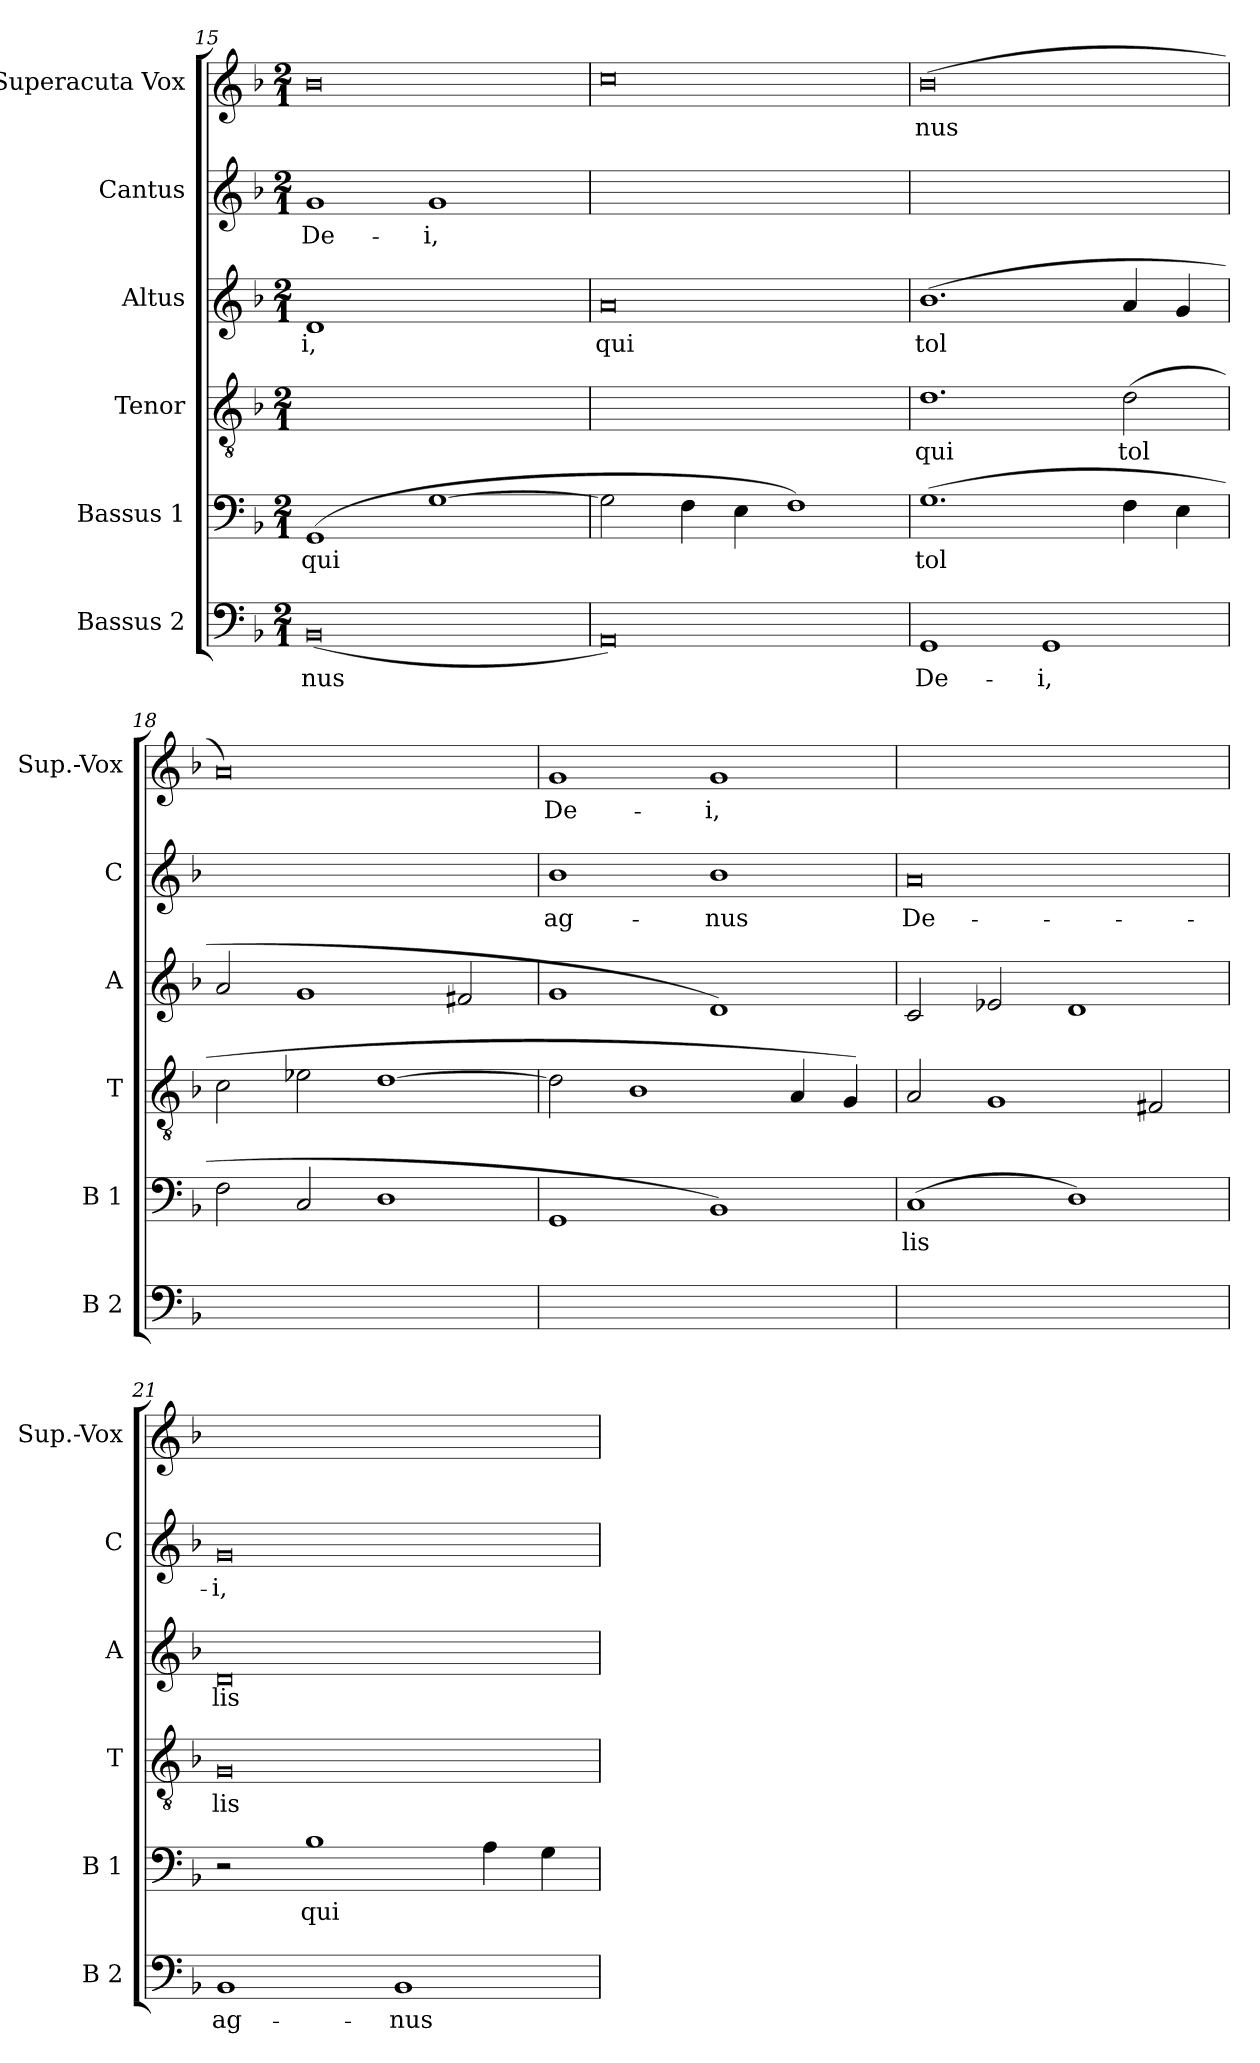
**kern	**text	**kern	**text	**kern	**text	**kern	**text	**kern	**text	**kern	**text
*part6	*part6	*part5	*part5	*part4	*part4	*part3	*part3	*part2	*part2	*part1	*part1
*staff6	*staff6	*staff5	*staff5	*staff4	*staff4	*staff3	*staff3	*staff2	*staff2	*staff1	*staff1
*I"Bassus 2	*	*I"Bassus 1	*	*I"Tenor	*	*I"Altus	*	*I"Cantus	*	*I"Superacuta Vox	*
*I'B 2	*	*I'B 1	*	*I'T	*	*I'A	*	*I'C	*	*I'Sup.-Vox	*
*clefF4	*	*clefF4	*	*clefGv2	*	*clefG2	*	*clefG2	*	*clefG2	*
*k[b-]	*	*k[b-]	*	*k[b-]	*	*k[b-]	*	*k[b-]	*	*k[b-]	*
*M2/1	*	*M2/1	*	*M2/1	*	*M2/1	*	*M2/1	*	*M2/1	*
=15	=15	=15	=15	=15	=15	=15	=15	=15	=15	=15	=15
!	!LO:LY:b	!	!LO:LY:b	!	!	!	!LO:LY:b	!	!LO:LY:b	!	!
(0BB-	nus	(1GG	qui	0ryy	.	1d	i,	1g	De-	0b-	.
!	!	!	!	!	!	!	!	!	!LO:LY:b	!	!
.	.	[1G	.	.	.	2ryy	.	1g	i,	.	.
.	.	.	.	.	.	2ryy	.	.	.	.	.
=16	=16	=16	=16	=16	=16	=16	=16	=16	=16	=16	=16
!	!	!	!	!	!	!	!LO:LY:b	!	!	!	!
0AA)	.	2G\]	.	0ryy	.	0a	qui	0ryy	.	0cc	.
.	.	4F\	.	.	.	.	.	.	.	.	.
.	.	4E\	.	.	.	.	.	.	.	.	.
.	.	1F)	.	.	.	.	.	.	.	.	.
!!LO:PB:g=z
=17	=17	=17	=17	=17	=17	=17	=17	=17	=17	=17	=17
!	!LO:LY:b	!	!LO:LY:b	!	!LO:LY:b	!	!LO:LY:b	!	!	!	!LO:LY:b
1GG	De-	(1.G	tol	1.d	qui	(1.b-	tol	0ryy	.	(0b-	nus
!	!LO:LY:b	!	!	!	!	!	!	!	!	!	!
1GG	i,	.	.	.	.	.	.	.	.	.	.
!	!	!	!	!	!LO:LY:b	!	!	!	!	!	!
.	.	4F\	.	(2d\	tol	4a/	.	.	.	.	.
.	.	4E\	.	.	.	4g/	.	.	.	.	.
=18	=18	=18	=18	=18	=18	=18	=18	=18	=18	=18	=18
0ryy	.	2F\	.	2c\	.	2a/	.	0ryy	.	0a)	.
.	.	2C/	.	2e-X\	.	1g	.	.	.	.	.
.	.	1D	.	[1d	.	.	.	.	.	.	.
.	.	.	.	.	.	2f#X/	.	.	.	.	.
=19	=19	=19	=19	=19	=19	=19	=19	=19	=19	=19	=19
!	!	!	!	!	!	!	!	!	!LO:LY:b	!	!LO:LY:b
0ryy	.	1GG	.	2d\]	.	1g	.	1b-	ag-	1g	De-
.	.	.	.	1B-	.	.	.	.	.	.	.
!	!	!	!	!	!	!	!	!	!LO:LY:b	!	!LO:LY:b
.	.	1BB-)	.	.	.	1d)	.	1b-	nus	1g	i,
.	.	.	.	4A/	.	.	.	.	.	.	.
.	.	.	.	4G/)	.	.	.	.	.	.	.
=20	=20	=20	=20	=20	=20	=20	=20	=20	=20	=20	=20
!	!	!	!LO:LY:b	!	!	!	!	!	!LO:LY:b	!	!
0ryy	.	(1C	lis	2A/	.	2c/	.	0a	De-	0ryy	.
.	.	.	.	1G	.	2e-X/	.	.	.	.	.
.	.	1D)	.	.	.	1d	.	.	.	.	.
.	.	.	.	2F#X/	.	.	.	.	.	.	.
=21	=21	=21	=21	=21	=21	=21	=21	=21	=21	=21	=21
!	!LO:LY:b	!	!	!	!LO:LY:b	!	!LO:LY:b	!	!LO:LY:b	!	!
1BB-	ag-	2r	.	0G	lis	0d	lis	0g	i,	0ryy	.
!	!	!	!LO:LY:b	!	!	!	!	!	!	!	!
.	.	1B-	qui	.	.	.	.	.	.	.	.
!	!LO:LY:b	!	!	!	!	!	!	!	!	!	!
1BB-	nus	.	.	.	.	.	.	.	.	.	.
.	.	4A\	.	.	.	.	.	.	.	.	.
.	.	4G\	.	.	.	.	.	.	.	.	.
=	=	=	=	=	=	=	=	=	=	=	=
*-	*-	*-	*-	*-	*-	*-	*-	*-	*-	*-	*-
